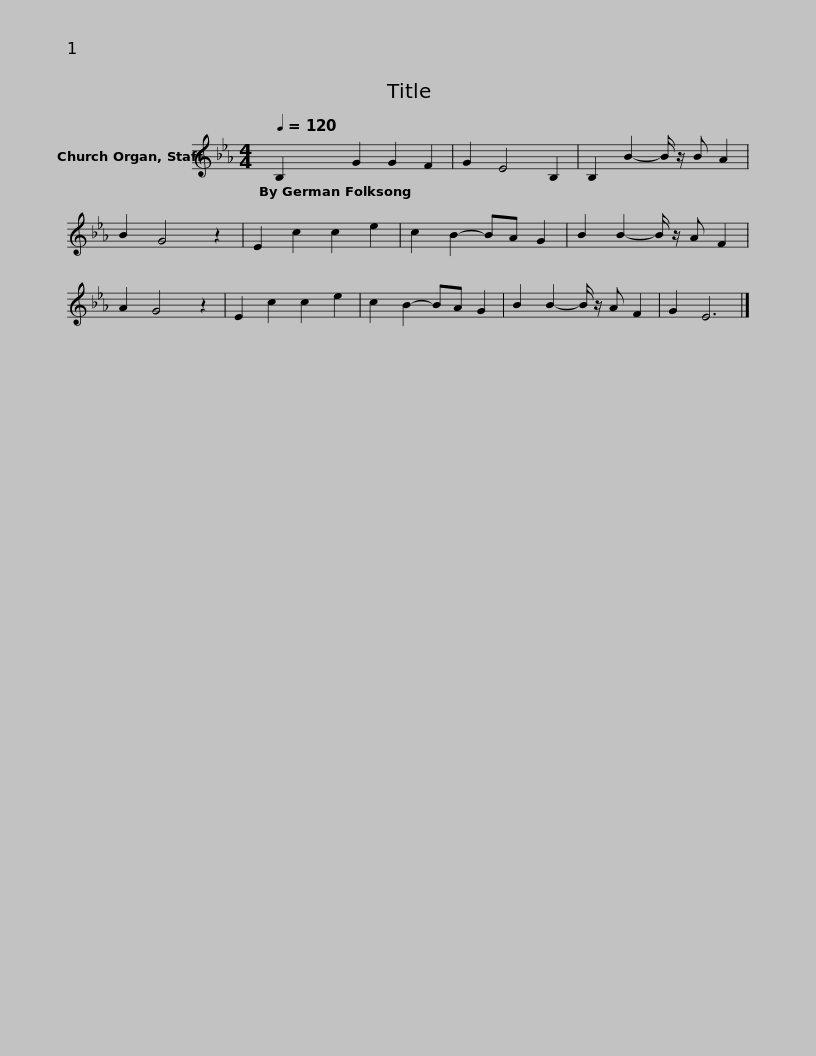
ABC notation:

X:1
L:1/8
Q:1/4=120
M:4/4
I:linebreak $
K:Eb
V:1 treble
V:1
 B,2 G2 G2 F2 | G2 E4 B,2 | B,2 B2- B/ z/ B A2 | B2 G4 z2 | E2 c2 c2 e2 | %5
 c2 B2- BA G2 | B2 B2- B/ z/ A F2 | A2 G4 z2 |$ E2 c2 c2 e2 | c2 B2- BA G2 | %10
 B2 B2- B/ z/ A F2 | G2 E6 |] %12
